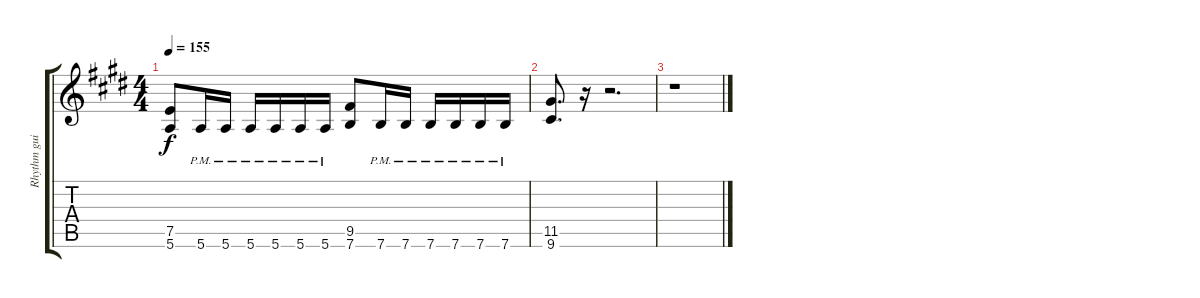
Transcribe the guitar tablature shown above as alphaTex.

\track ("Rhythm guitar I (Marcus Siepen)" "Rhythm gui") {instrument distortionguitar}
\staff {score tabs}
\tuning (E4 B3 G3 D3 A2 E2) {hide}
\ts (4 4)
\tempo 155
\clef g2
\ks c#minor
(7.5 5.6).8{dy f} 5.6{pm}.16 5.6{pm}.16 5.6{pm}.16 5.6{pm}.16 5.6{pm}.16 5.6{pm}.16 (9.5 7.6).8 7.6{pm}.16 7.6{pm}.16 7.6{pm}.16 7.6{pm}.16 7.6{pm}.16 7.6{pm}.16 |
(11.5 9.6).8{d} r.16 r.2{d} |
r.1
